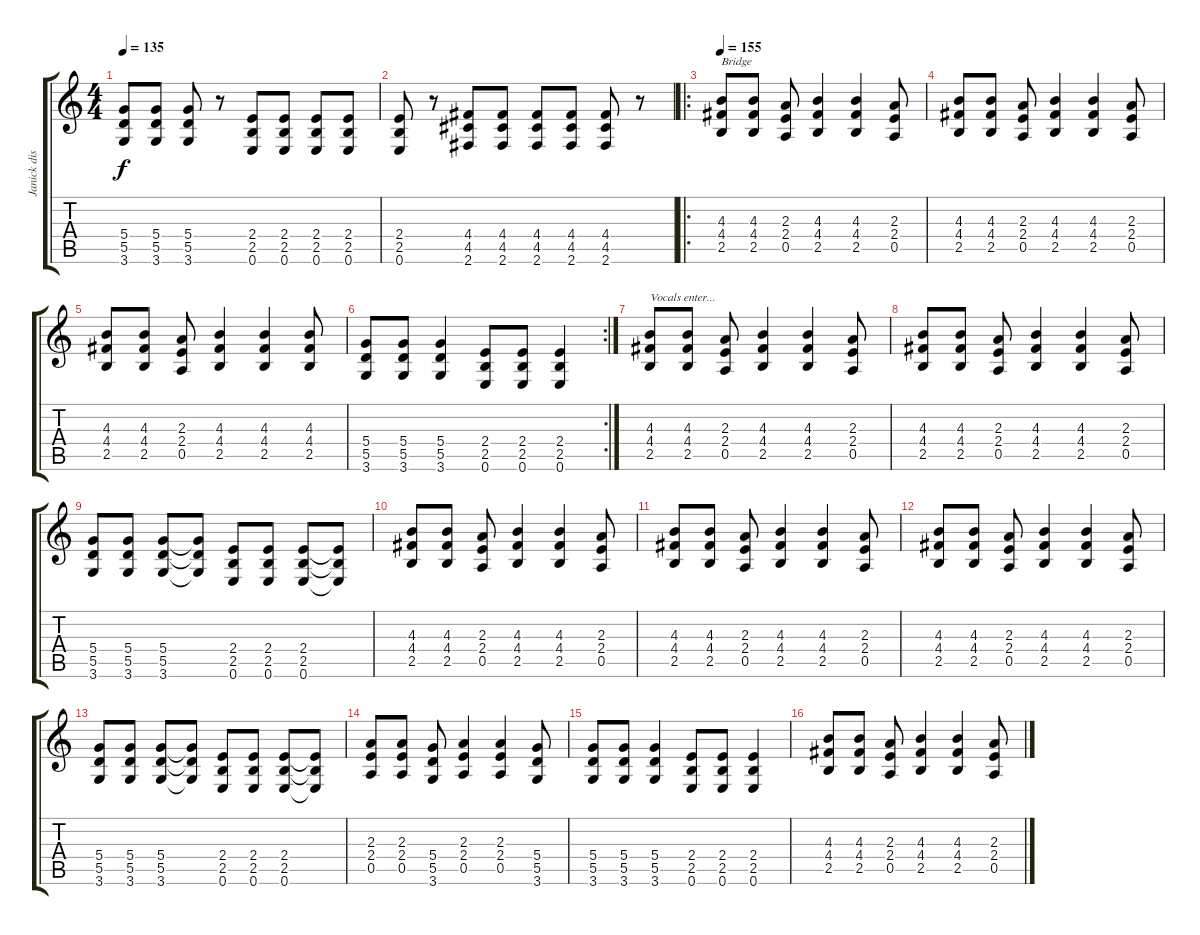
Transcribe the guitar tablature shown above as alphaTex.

\track ("Janick distortion" "Janick dis") {instrument distortionguitar}
\staff {score tabs}
\tuning (E4 B3 G3 D3 A2 E2) {hide}
\ts (4 4)
\tempo 135
\clef g2
\ks c
(5.4 5.5 3.6).8{dy f} (5.4 5.5 3.6).8 (5.4 5.5 3.6).8 r.8 (2.4 2.5 0.6).8 (2.4 2.5 0.6).8 (2.4 2.5 0.6).8 (2.4 2.5 0.6).8 |
(2.4 2.5 0.6).8 r.8 (4.4 4.5 2.6).8 (4.4 4.5 2.6).8 (4.4 4.5 2.6).8 (4.4 4.5 2.6).8 (4.4 4.5 2.6).8 r.8 |
\ro
\tempo 155
(4.3 4.4 2.5).8{txt "Bridge"} (4.3 4.4 2.5).8 (2.3 2.4 0.5).8 (4.3 4.4 2.5).4 (4.3 4.4 2.5).4 (2.3 2.4 0.5).8 |
(4.3 4.4 2.5).8 (4.3 4.4 2.5).8 (2.3 2.4 0.5).8 (4.3 4.4 2.5).4 (4.3 4.4 2.5).4 (2.3 2.4 0.5).8 |
(4.3 4.4 2.5).8 (4.3 4.4 2.5).8 (2.3 2.4 0.5).8 (4.3 4.4 2.5).4 (4.3 4.4 2.5).4 (4.3 4.4 2.5).8 |
\rc 2
(5.4 5.5 3.6).8 (5.4 5.5 3.6).8 (5.4 5.5 3.6).4 (2.4 2.5 0.6).8 (2.4 2.5 0.6).8 (2.4 2.5 0.6).4 |
(4.3 4.4 2.5).8{txt "Vocals enter..."} (4.3 4.4 2.5).8 (2.3 2.4 0.5).8 (4.3 4.4 2.5).4 (4.3 4.4 2.5).4 (2.3 2.4 0.5).8 |
(4.3 4.4 2.5).8 (4.3 4.4 2.5).8 (2.3 2.4 0.5).8 (4.3 4.4 2.5).4 (4.3 4.4 2.5).4 (2.3 2.4 0.5).8 |
(5.4 5.5 3.6).8 (5.4 5.5 3.6).8 (5.4 5.5 3.6).8 (5.4{t} 5.5{t} 3.6{t}).8 (2.4 2.5 0.6).8 (2.4 2.5 0.6).8 (2.4 2.5 0.6).8 (2.4{t} 2.5{t} 0.6{t}).8 |
(4.3 4.4 2.5).8 (4.3 4.4 2.5).8 (2.3 2.4 0.5).8 (4.3 4.4 2.5).4 (4.3 4.4 2.5).4 (2.3 2.4 0.5).8 |
(4.3 4.4 2.5).8 (4.3 4.4 2.5).8 (2.3 2.4 0.5).8 (4.3 4.4 2.5).4 (4.3 4.4 2.5).4 (2.3 2.4 0.5).8 |
(4.3 4.4 2.5).8 (4.3 4.4 2.5).8 (2.3 2.4 0.5).8 (4.3 4.4 2.5).4 (4.3 4.4 2.5).4 (2.3 2.4 0.5).8 |
(5.4 5.5 3.6).8 (5.4 5.5 3.6).8 (5.4 5.5 3.6).8 (5.4{t} 5.5{t} 3.6{t}).8 (2.4 2.5 0.6).8 (2.4 2.5 0.6).8 (2.4 2.5 0.6).8 (2.4{t} 2.5{t} 0.6{t}).8 |
(2.3 2.4 0.5).8 (2.3 2.4 0.5).8 (5.4 5.5 3.6).8 (2.3 2.4 0.5).4 (2.3 2.4 0.5).4 (5.4 5.5 3.6).8 |
(5.4 5.5 3.6).8 (5.4 5.5 3.6).8 (5.4 5.5 3.6).4 (2.4 2.5 0.6).8 (2.4 2.5 0.6).8 (2.4 2.5 0.6).4 |
(4.3 4.4 2.5).8 (4.3 4.4 2.5).8 (2.3 2.4 0.5).8 (4.3 4.4 2.5).4 (4.3 4.4 2.5).4 (2.3 2.4 0.5).8
